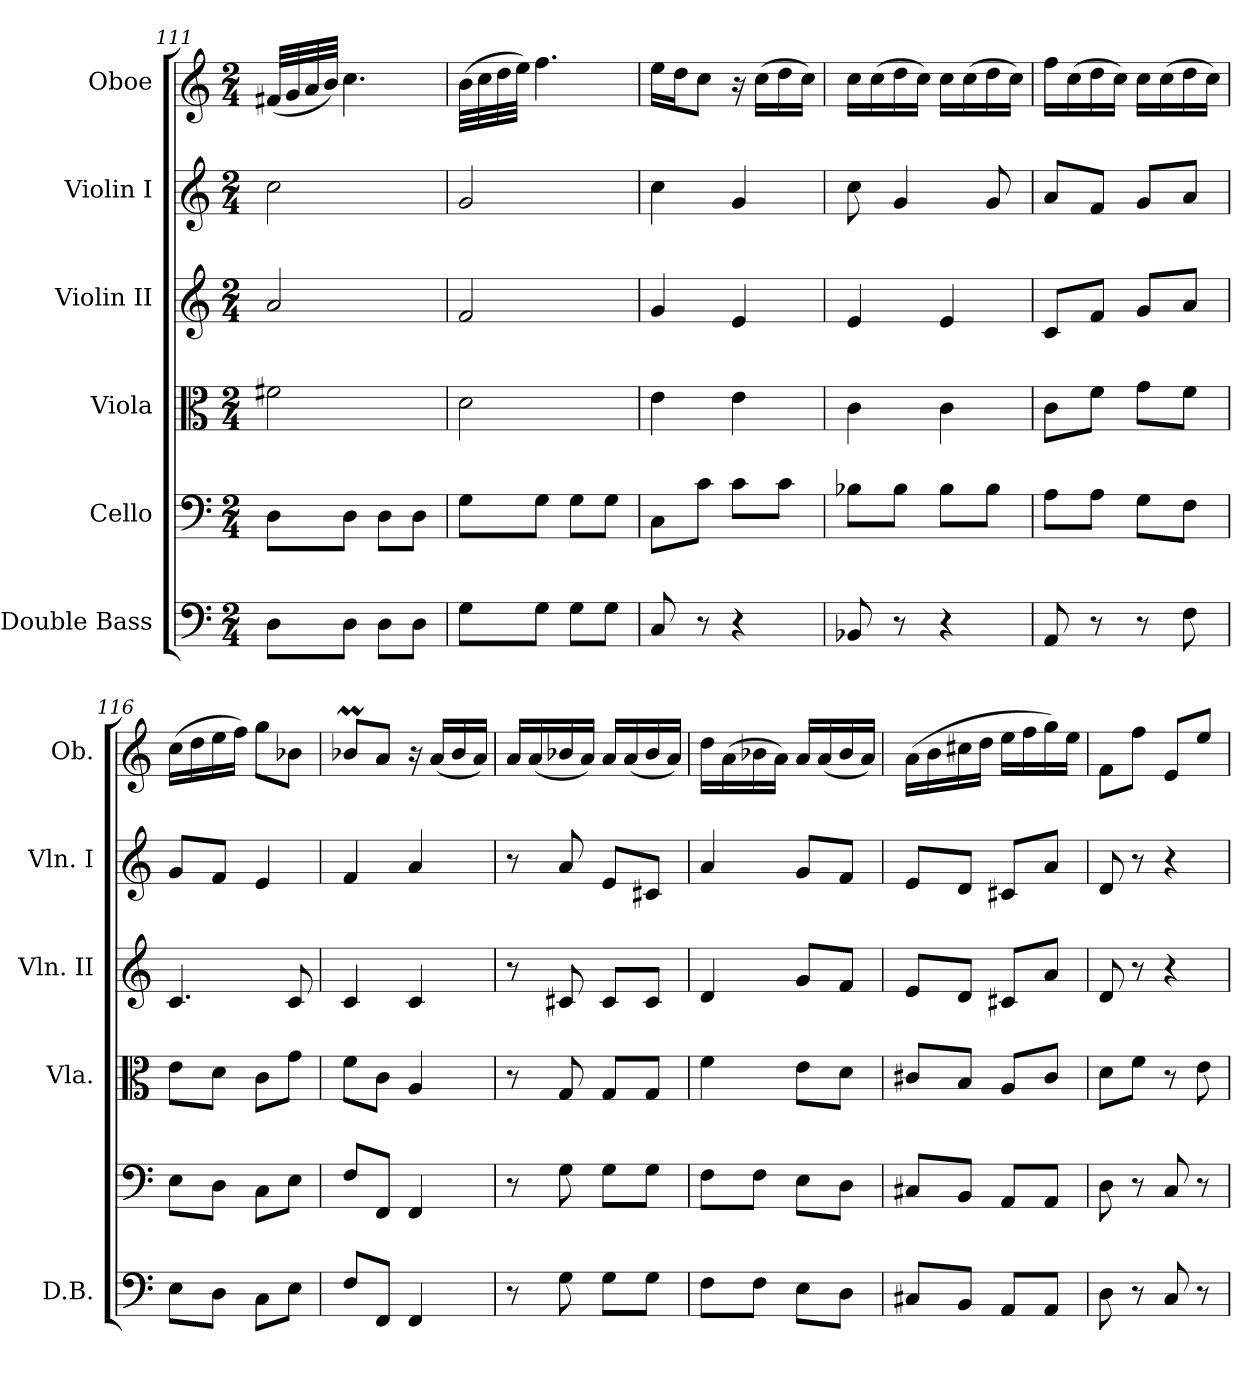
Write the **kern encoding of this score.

**kern	**kern	**kern	**kern	**kern	**kern
*part6	*part5	*part4	*part3	*part2	*part1
*staff6	*staff5	*staff4	*staff3	*staff2	*staff1
*I"Double Bass	*I"Cello	*I"Viola	*I"Violin II	*I"Violin I	*I"Oboe
*I'D.B.	*	*I'Vla.	*I'Vln. II	*I'Vln. I	*I'Ob.
*clefF4	*clefF4	*clefC3	*clefG2	*clefG2	*clefG2
*ITrd7c12	*	*	*	*	*
*k[]	*k[]	*k[]	*k[]	*k[]	*k[]
*M2/4	*M2/4	*M2/4	*M2/4	*M2/4	*M2/4
=111	=111	=111	=111	=111	=111
8DD\L	8D\L	2f#X\	2a/	2cc\	(32f#X/LLL
.	.	.	.	.	32g/
.	.	.	.	.	32a/
.	.	.	.	.	32b/JJJ)
8DD\J	8D\J	.	.	.	4.cc\
8DD\L	8D\L	.	.	.	.
8DD\J	8D\J	.	.	.	.
!!LO:LB:g=z
=112	=112	=112	=112	=112	=112
8GG\L	8G\L	2d\	2f/	2g/	(>32b\LLL
.	.	.	.	.	32cc\
.	.	.	.	.	32dd\
.	.	.	.	.	32ee\JJJ)
8GG\J	8G\J	.	.	.	4.ff\
8GG\L	8G\L	.	.	.	.
8GG\J	8G\J	.	.	.	.
!!LO:PB:g=z
=113	=113	=113	=113	=113	=113
8CC/	8C\L	4e\	4g/	4cc\	16ee\LL
.	.	.	.	.	16dd\J
8r	8c\J	.	.	.	8cc\J
4r	8c\L	4e\	4e/	4g/	16r
.	.	.	.	.	(>16cc\LL
.	8c\J	.	.	.	16dd\
.	.	.	.	.	16cc\JJ)
=114	=114	=114	=114	=114	=114
8BBB-X/	8B-X\L	4c\	4e/	8cc\	16cc\LL
.	.	.	.	.	(>16cc\
8r	8B-\J	.	.	4g/	16dd\
.	.	.	.	.	16cc\JJ)
4r	8B-\L	4c\	4e/	.	16cc\LL
.	.	.	.	.	(>16cc\
.	8B-\J	.	.	8g/	16dd\
.	.	.	.	.	16cc\JJ)
=115	=115	=115	=115	=115	=115
8AAA/	8A\L	8c\L	8c/L	8a/L	16ff\LL
.	.	.	.	.	(>16cc\
8r	8A\J	8f\J	8f/J	8f/J	16dd\
.	.	.	.	.	16cc\JJ)
8r	8G\L	8g\L	8g/L	8g/L	16cc\LL
.	.	.	.	.	(>16cc\
8FF\	8F\J	8f\J	8a/J	8a/J	16dd\
.	.	.	.	.	16cc\JJ)
=116	=116	=116	=116	=116	=116
8EE\L	8E\L	8e\L	4.c/	8g/L	(>16cc\LL
.	.	.	.	.	16dd\
8DD\J	8D\J	8d\J	.	8f/J	16ee\
.	.	.	.	.	16ff\JJ)
8CC\L	8C\L	8c\L	.	4e/	8gg\L
8EE\J	8E\J	8g\J	8c/	.	8b-X\J
=117	=117	=117	=117	=117	=117
8FF/L	8F/L	8f\L	4c/	4f/	8b-XM/L
8FFF/J	8FF/J	8c\J	.	.	8a/J
4FFF/	4FF/	4A/	4c/	4a/	16r
.	.	.	.	.	(16a/LL
.	.	.	.	.	16b-/
.	.	.	.	.	16a/JJ)
!!LO:LB:g=z
=118	=118	=118	=118	=118	=118
8r	8r	8r	8r	8r	16a/LL
.	.	.	.	.	(16a/
8GG\	8G\	8G/	8c#X/	8a/	16b-X/
.	.	.	.	.	16a/JJ)
8GG\L	8G\L	8G/L	8c#/L	8e/L	16a/LL
.	.	.	.	.	(16a/
8GG\J	8G\J	8G/J	8c#/J	8c#X/J	16b-/
.	.	.	.	.	16a/JJ)
=119	=119	=119	=119	=119	=119
8FF\L	8F\L	4f\	4d/	4a/	16dd\LL
.	.	.	.	.	(>16a\
8FF\J	8F\J	.	.	.	16b-X\
.	.	.	.	.	16a\JJ)
8EE\L	8E\L	8e\L	8g/L	8g/L	16a/LL
.	.	.	.	.	(16a/
8DD\J	8D\J	8d\J	8f/J	8f/J	16b-/
.	.	.	.	.	16a/JJ)
!!LO:PB:g=z
=120	=120	=120	=120	=120	=120
8CC#X/L	8C#X/L	8c#X/L	8e/L	8e/L	(>16a\LL
.	.	.	.	.	16b\
8BBB/J	8BB/J	8B/J	8d/J	8d/J	16cc#X\
.	.	.	.	.	16dd\JJ
8AAA/L	8AA/L	8A/L	8c#X/L	8c#X/L	16ee\LL
.	.	.	.	.	16ff\
8AAA/J	8AA/J	8c#/J	8a/J	8a/J	16gg\)
.	.	.	.	.	16ee\JJ
=121	=121	=121	=121	=121	=121
8DD\	8D\	8d\L	8d/	8d/	8f\L
8r	8r	8f\J	8r	8r	8ff\J
8CC/	8C/	8r	4r	4r	8e/L
8r	8r	8e\	.	.	8ee/J
=	=	=	=	=	=
*-	*-	*-	*-	*-	*-
